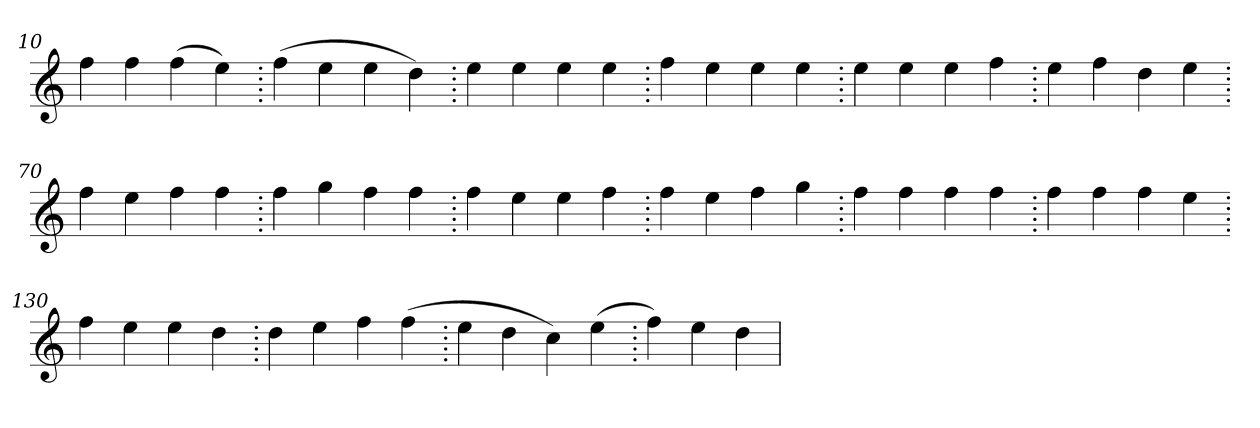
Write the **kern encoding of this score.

**kern
*part1
*staff1
*clefG2
=10.
4ff
4ff
(>4ff
4ee)
=20.
(>4ff
4ee
4ee
4dd)
=30.
4ee
4ee
4ee
4ee
=40.
4ff
4ee
4ee
4ee
=50.
4ee
4ee
4ee
4ff
=60.
4ee
4ff
4dd
4ee
=70.
4ff
4ee
4ff
4ff
=80.
4ff
4gg
4ff
4ff
=90.
4ff
4ee
4ee
4ff
=100.
4ff
4ee
4ff
4gg
=110.
4ff
4ff
4ff
4ff
=120.
4ff
4ff
4ff
4ee
=130.
4ff
4ee
4ee
4dd
=140.
4dd
4ee
4ff
(>4ff
=150.
4ee
4dd
4cc)
(>4ee
=160.
4ff)
4ee
4dd
=
*-
